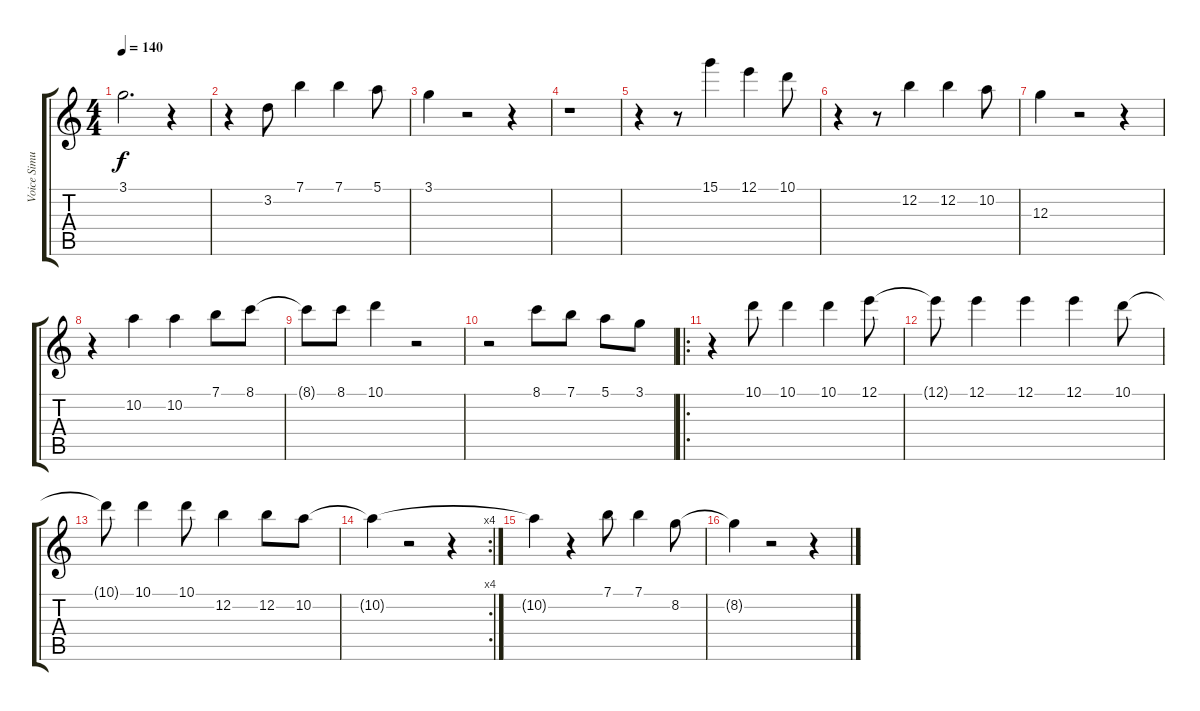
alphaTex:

\track ("Voice Simulation" "Voice Simu") {instrument acousticguitarsteel}
\staff {score tabs}
\tuning (E4 B3 G3 D3 A2 E2) {hide}
\ts (4 4)
\tempo 140
\clef g2
\ks c
3.1.2{d dy f} r.4 |
r.4 3.2.8 7.1.4 7.1.4 5.1.8 |
3.1.4 r.2 r.4 |
r.1 |
r.4 r.8 15.1.4 12.1.4 10.1.8 |
r.4 r.8 12.2.4 12.2.4 10.2.8 |
12.3.4 r.2 r.4 |
r.4 10.2.4 10.2.4 7.1.8 8.1.8 |
8.1{t}.8 8.1.8 10.1.4 r.2 |
r.2 8.1.8 7.1.8 5.1.8 3.1.8 |
\ro
r.4 10.1.8 10.1.4 10.1.4 12.1.8 |
12.1{t}.8 12.1.4 12.1.4 12.1.4 10.1.8 |
10.1{t}.8 10.1.4 10.1.8 12.2.4 12.2.8 10.2.8 |
\rc 4
10.2{t}.4 r.2 r.4 |
10.2{t}.4 r.4 7.1.8 7.1.4 8.2.8 |
8.2{t}.4 r.2 r.4
